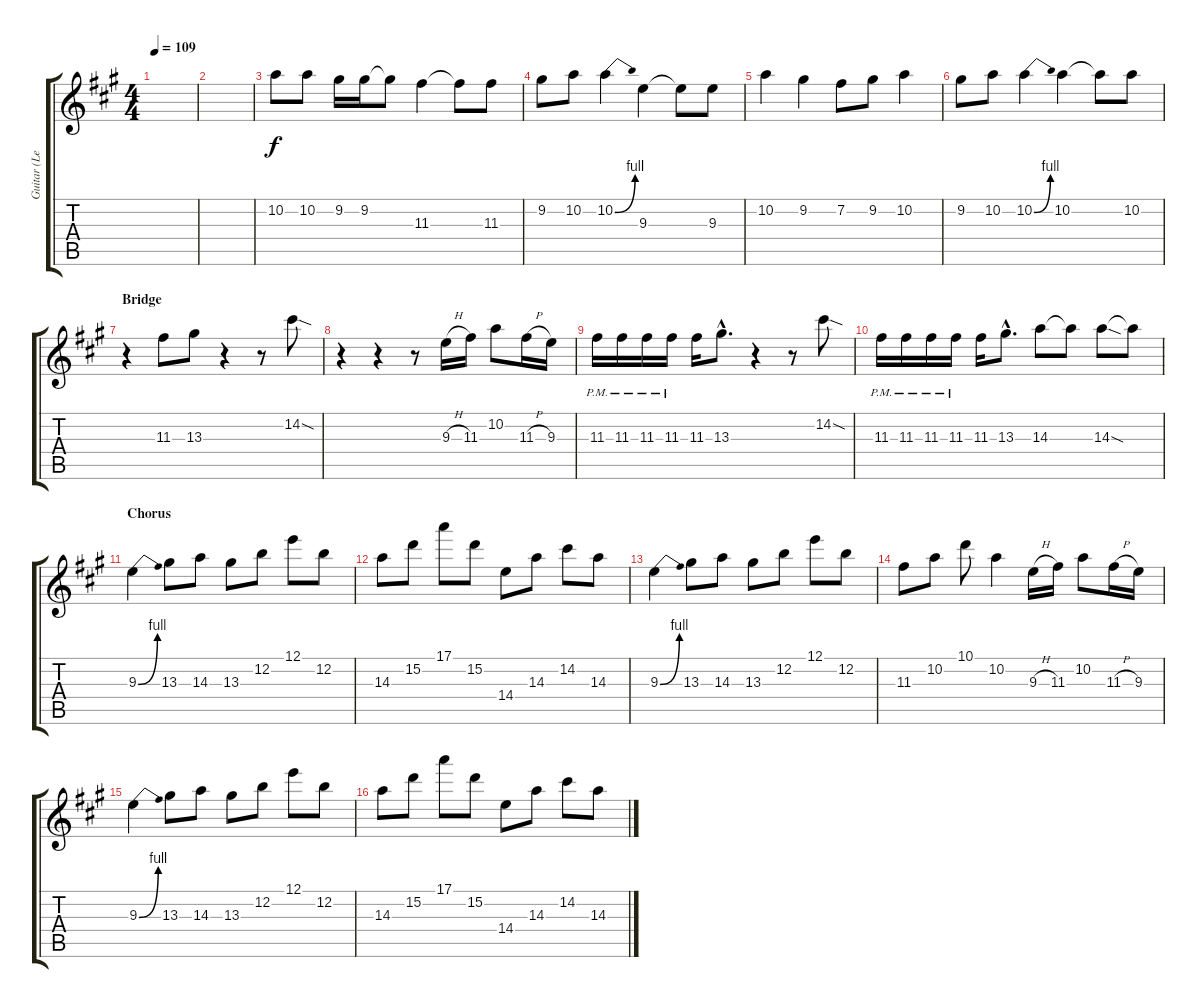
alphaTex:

\track ("Guitar (Lead)" "Guitar (Le") {instrument distortionguitar}
\staff {score tabs}
\tuning (E4 B3 G3 D3 A2 E2) {hide}
\ts (4 4)
\tempo 109
\clef g2
\ks f#minor
|
|
10.2.8 10.2.8 9.2.16 9.2.16 9.2{t}.8 11.3.4 11.3{t}.8 11.3.8 |
9.2.8 10.2.8 10.2{be (bend 0 0 60 4)}.4 9.3.4 9.3{t}.8 9.3.8 |
10.2.4 9.2.4 7.2.8 9.2.8 10.2.4 |
9.2.8 10.2.8 10.2{be (bend 0 0 60 4)}.4 10.2.4 10.2{t}.8 10.2.8 |
\section ("" "Bridge")
r.4 11.3.8 13.3.8 r.4 r.8 14.2{sod}.8 |
r.4 r.4 r.8 9.3{h}.16 11.3.16 10.2.8 11.3{h}.16 9.3.16 |
11.3{pm}.16 11.3{pm}.16 11.3{pm}.16 11.3{pm}.16 11.3.16 13.3{hac}.8{d} r.4 r.8 14.2{sod}.8 |
11.3{pm}.16 11.3{pm}.16 11.3{pm}.16 11.3{pm}.16 11.3.16 13.3{hac}.8{d} 14.3.8 14.3{t}.8 14.3{sod}.8 14.3{t}.8 |
\section ("" "Chorus")
9.3{be (bend 0 0 60 4)}.4 13.3.8 14.3.8 13.3.8 12.2.8 12.1.8 12.2.8 |
14.3.8 15.2.8 17.1.8 15.2.8 14.4.8 14.3.8 14.2.8 14.3.8 |
9.3{be (bend 0 0 60 4)}.4 13.3.8 14.3.8 13.3.8 12.2.8 12.1.8 12.2.8 |
11.3.8 10.2.8 10.1.8 10.2.4 9.3{h}.16 11.3.16 10.2.8 11.3{h}.16 9.3.16 |
9.3{be (bend 0 0 60 4)}.4 13.3.8 14.3.8 13.3.8 12.2.8 12.1.8 12.2.8 |
14.3.8 15.2.8 17.1.8 15.2.8 14.4.8 14.3.8 14.2.8 14.3.8
